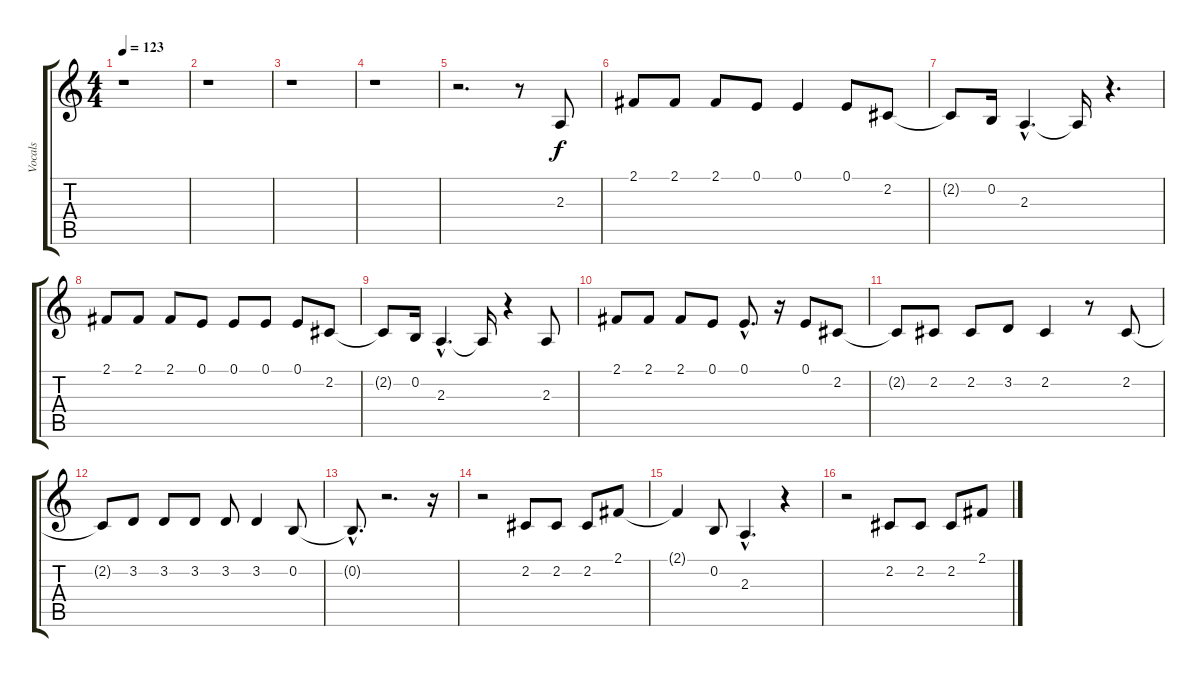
\track ("Vocals" "Vocals") {instrument oboe}
\staff {score tabs}
\tuning (E4 B3 G3 D3 A2 E2) {hide}
\ts (4 4)
\tempo 123
\clef g2
\ks c
r.1{dy f} |
r.1 |
r.1 |
r.1 |
r.2{d} r.8 2.3.8 |
2.1.8 2.1.8 2.1.8 0.1.8 0.1.4 0.1.8 2.2.8 |
2.2{t}.8 0.2.16 2.3{hac}.4{d} 2.3{t}.16 r.4{d} |
2.1.8 2.1.8 2.1.8 0.1.8 0.1.8 0.1.8 0.1.8 2.2.8 |
2.2{t}.8 0.2.16 2.3{hac}.4{d} 2.3{t}.16 r.4 2.3.8 |
2.1.8 2.1.8 2.1.8 0.1.8 0.1{hac}.8{d} r.16 0.1.8 2.2.8 |
2.2{t}.8 2.2.8 2.2.8 3.2.8 2.2.4 r.8 2.2.8 |
2.2{t}.8 3.2.8 3.2.8 3.2.8 3.2.8 3.2.4 0.2.8 |
0.2{hac t}.8{d} r.2{d} r.16 |
r.2 2.2.8 2.2.8 2.2.8 2.1.8 |
2.1{t}.4 0.2.8 2.3{hac}.4{d} r.4 |
r.2 2.2.8 2.2.8 2.2.8 2.1.8
